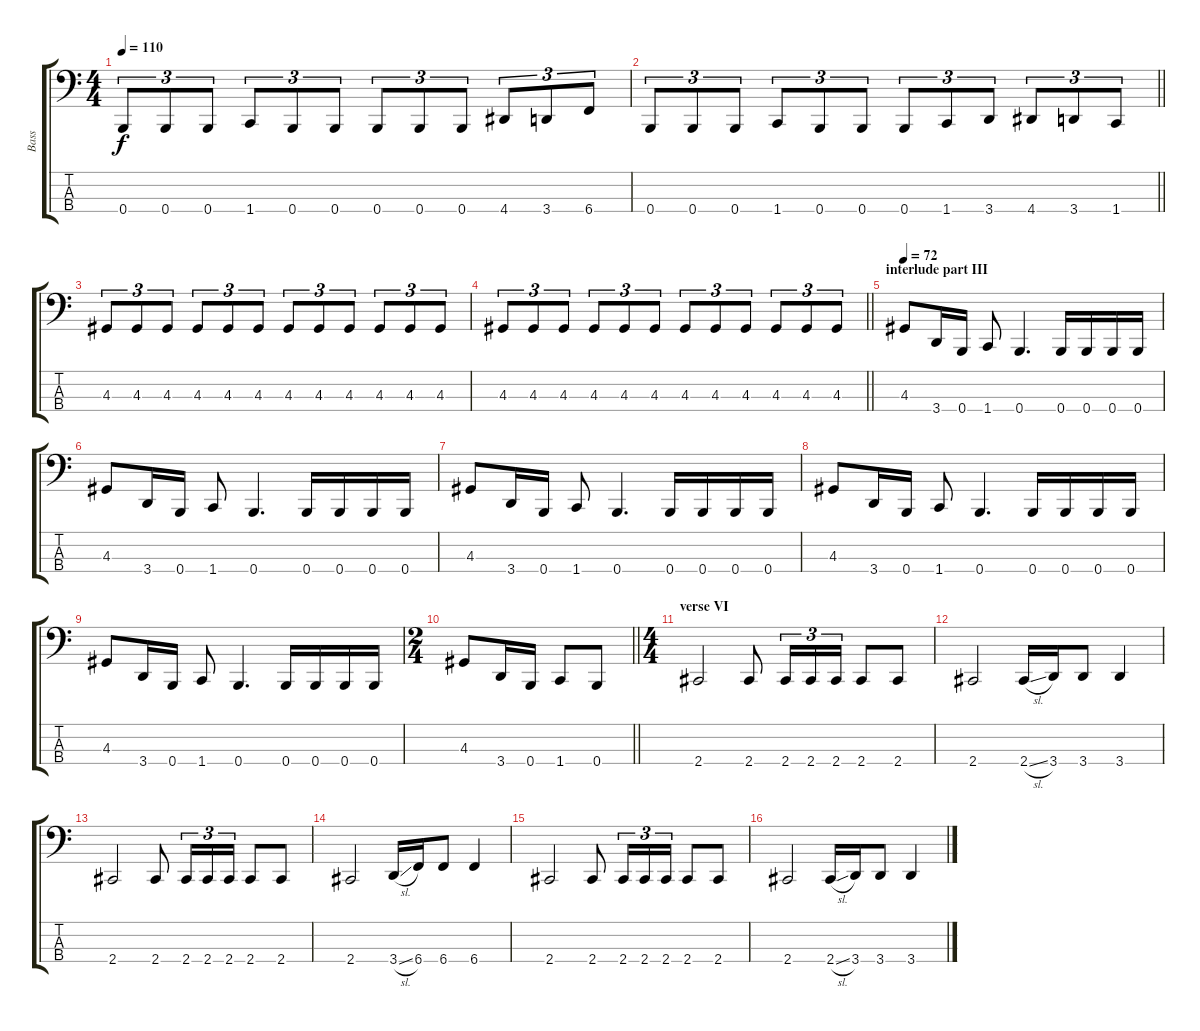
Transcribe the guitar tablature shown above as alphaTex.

\track ("Bass" "Bass") {instrument electricbassfinger}
\staff {score tabs}
\tuning (D2 A1 E1 B0) {hide}
\ts (4 4)
\tempo 110
\clef f4
\ks c
0.4.8{tu (3 2) dy f} 0.4.8{tu (3 2)} 0.4.8{tu (3 2)} 1.4.8{tu (3 2)} 0.4.8{tu (3 2)} 0.4.8{tu (3 2)} 0.4.8{tu (3 2)} 0.4.8{tu (3 2)} 0.4.8{tu (3 2)} 4.4.8{tu (3 2)} 3.4.8{tu (3 2)} 6.4.8{tu (3 2)} |
\barLineRight lightlight
0.4.8{tu (3 2)} 0.4.8{tu (3 2)} 0.4.8{tu (3 2)} 1.4.8{tu (3 2)} 0.4.8{tu (3 2)} 0.4.8{tu (3 2)} 0.4.8{tu (3 2)} 1.4.8{tu (3 2)} 3.4.8{tu (3 2)} 4.4.8{tu (3 2)} 3.4.8{tu (3 2)} 1.4.8{tu (3 2)} |
\section ("" "")
4.3.8{tu (3 2)} 4.3.8{tu (3 2)} 4.3.8{tu (3 2)} 4.3.8{tu (3 2)} 4.3.8{tu (3 2)} 4.3.8{tu (3 2)} 4.3.8{tu (3 2)} 4.3.8{tu (3 2)} 4.3.8{tu (3 2)} 4.3.8{tu (3 2)} 4.3.8{tu (3 2)} 4.3.8{tu (3 2)} |
\barLineRight lightlight
4.3.8{tu (3 2)} 4.3.8{tu (3 2)} 4.3.8{tu (3 2)} 4.3.8{tu (3 2)} 4.3.8{tu (3 2)} 4.3.8{tu (3 2)} 4.3.8{tu (3 2)} 4.3.8{tu (3 2)} 4.3.8{tu (3 2)} 4.3.8{tu (3 2)} 4.3.8{tu (3 2)} 4.3.8{tu (3 2)} |
\section ("" "interlude part III")
\tempo 72
4.3.8 3.4.16 0.4.16 1.4.8 0.4.4{d} 0.4.16 0.4.16 0.4.16 0.4.16 |
4.3.8 3.4.16 0.4.16 1.4.8 0.4.4{d} 0.4.16 0.4.16 0.4.16 0.4.16 |
4.3.8 3.4.16 0.4.16 1.4.8 0.4.4{d} 0.4.16 0.4.16 0.4.16 0.4.16 |
4.3.8 3.4.16 0.4.16 1.4.8 0.4.4{d} 0.4.16 0.4.16 0.4.16 0.4.16 |
4.3.8 3.4.16 0.4.16 1.4.8 0.4.4{d} 0.4.16 0.4.16 0.4.16 0.4.16 |
\ts (2 4)
\barLineRight lightlight
4.3.8 3.4.16 0.4.16 1.4.8 0.4.8 |
\ts (4 4)
\section ("" "verse VI")
2.4.2 2.4.8 2.4.16{tu (3 2)} 2.4.16{tu (3 2)} 2.4.16{tu (3 2)} 2.4.8 2.4.8 |
2.4.2 2.4{sl}.16 3.4.16 3.4.8 3.4.4 |
2.4.2 2.4.8 2.4.16{tu (3 2)} 2.4.16{tu (3 2)} 2.4.16{tu (3 2)} 2.4.8 2.4.8 |
2.4.2 3.4{sl}.16 6.4.16 6.4.8 6.4.4 |
2.4.2 2.4.8 2.4.16{tu (3 2)} 2.4.16{tu (3 2)} 2.4.16{tu (3 2)} 2.4.8 2.4.8 |
2.4.2 2.4{sl}.16 3.4.16 3.4.8 3.4.4
